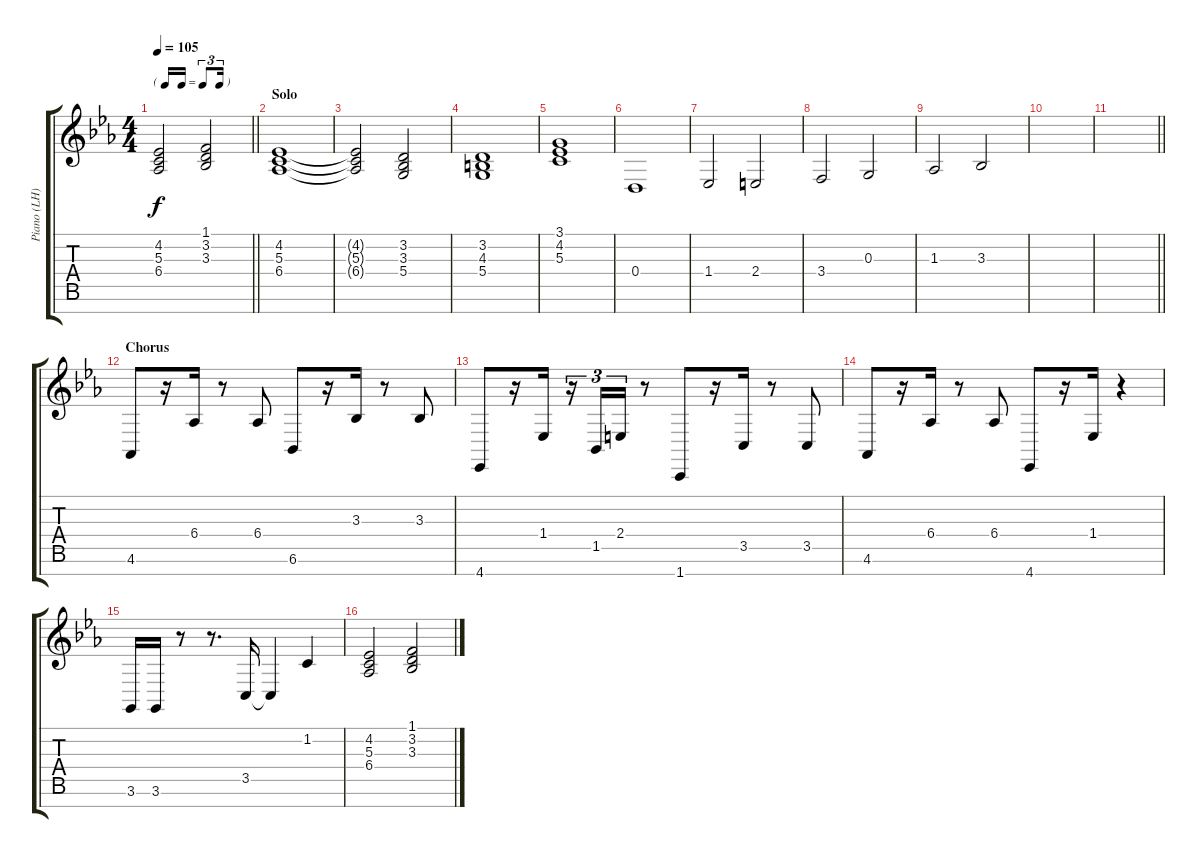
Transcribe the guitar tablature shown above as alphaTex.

\track ("Piano (LH)" "Piano (LH)") {instrument electricpiano1}
\staff {score tabs}
\tuning (E4 B3 G3 D3 A2 E2 B1) {hide}
\ts (4 4)
\tf triplet16th
\tempo 105
\clef g2
\barLineRight lightlight
\ks eb
(4.2 5.3 6.4).2{dy f} (1.1 3.2 3.3).2 |
\section ("" "Solo")
(4.2 5.3 6.4).1 |
(4.2{t} 5.3{t} 6.4{t}).2 (3.2 3.3 5.4).2 |
(3.2 4.3 5.4).1 |
(3.1 4.2 5.3).1 |
0.4.1 |
1.4.2 2.4.2 |
3.4.2 0.3.2 |
1.3.2 3.3.2 |
|
\barLineRight lightlight
|
\section ("" "Chorus")
4.6.8 r.16 6.4.16 r.8 6.4.8 6.6.8 r.16 3.3.16 r.8 3.3.8 |
4.7.8 r.16 1.4.16 r.16{tu (3 2)} 1.5.16{tu (3 2)} 2.4.16{tu (3 2)} r.8 1.7.8 r.16 3.5.16 r.8 3.5.8 |
4.6.8 r.16 6.4.16 r.8 6.4.8 4.7.8 r.16 1.4.16 r.4 |
3.6.16 3.6.16 r.8 r.8{d} 3.5.16 3.5{t}.4 1.2.4 |
(4.2 5.3 6.4).2 (1.1 3.2 3.3).2
